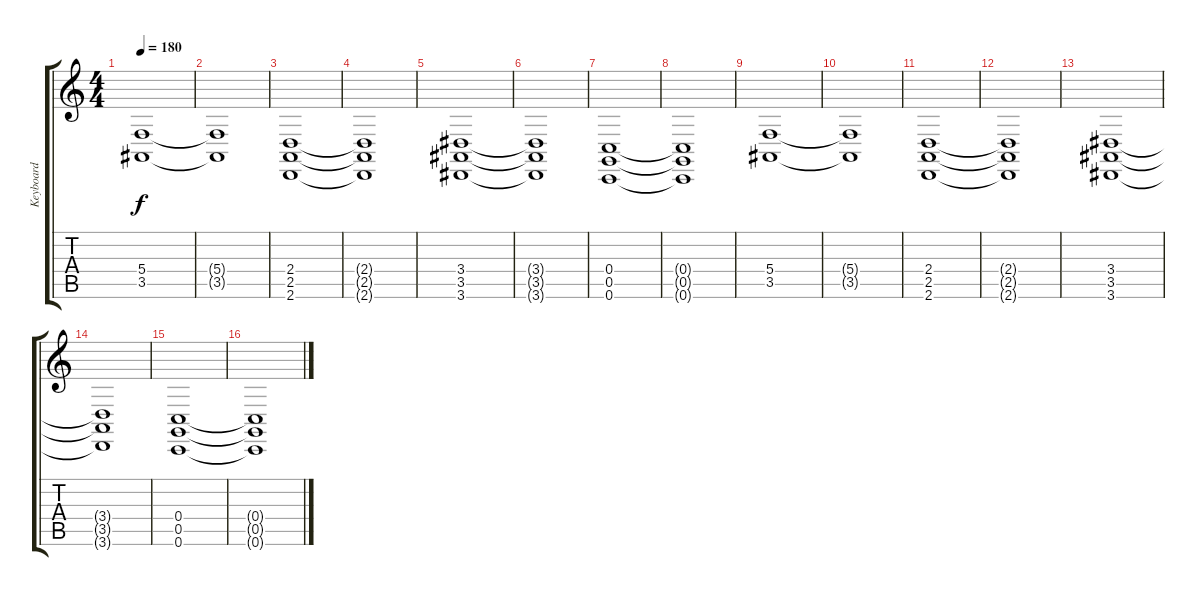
\track ("Keyboard" "Keyboard") {instrument pad4choir}
\staff {score tabs}
\tuning (D4 A3 F3 C3 G2 C2) {hide}
\ts (4 4)
\tempo 180
\clef g2
\ks c
(5.4 3.5).1{dy f} |
(5.4{t} 3.5{t}).1 |
(2.4 2.5 2.6).1 |
(2.4{t} 2.5{t} 2.6{t}).1 |
(3.4 3.5 3.6).1 |
(3.4{t} 3.5{t} 3.6{t}).1 |
(0.4 0.5 0.6).1 |
(0.4{t} 0.5{t} 0.6{t}).1 |
(5.4 3.5).1 |
(5.4{t} 3.5{t}).1 |
(2.4 2.5 2.6).1 |
(2.4{t} 2.5{t} 2.6{t}).1 |
(3.4 3.5 3.6).1 |
(3.4{t} 3.5{t} 3.6{t}).1 |
(0.4 0.5 0.6).1 |
(0.4{t} 0.5{t} 0.6{t}).1
